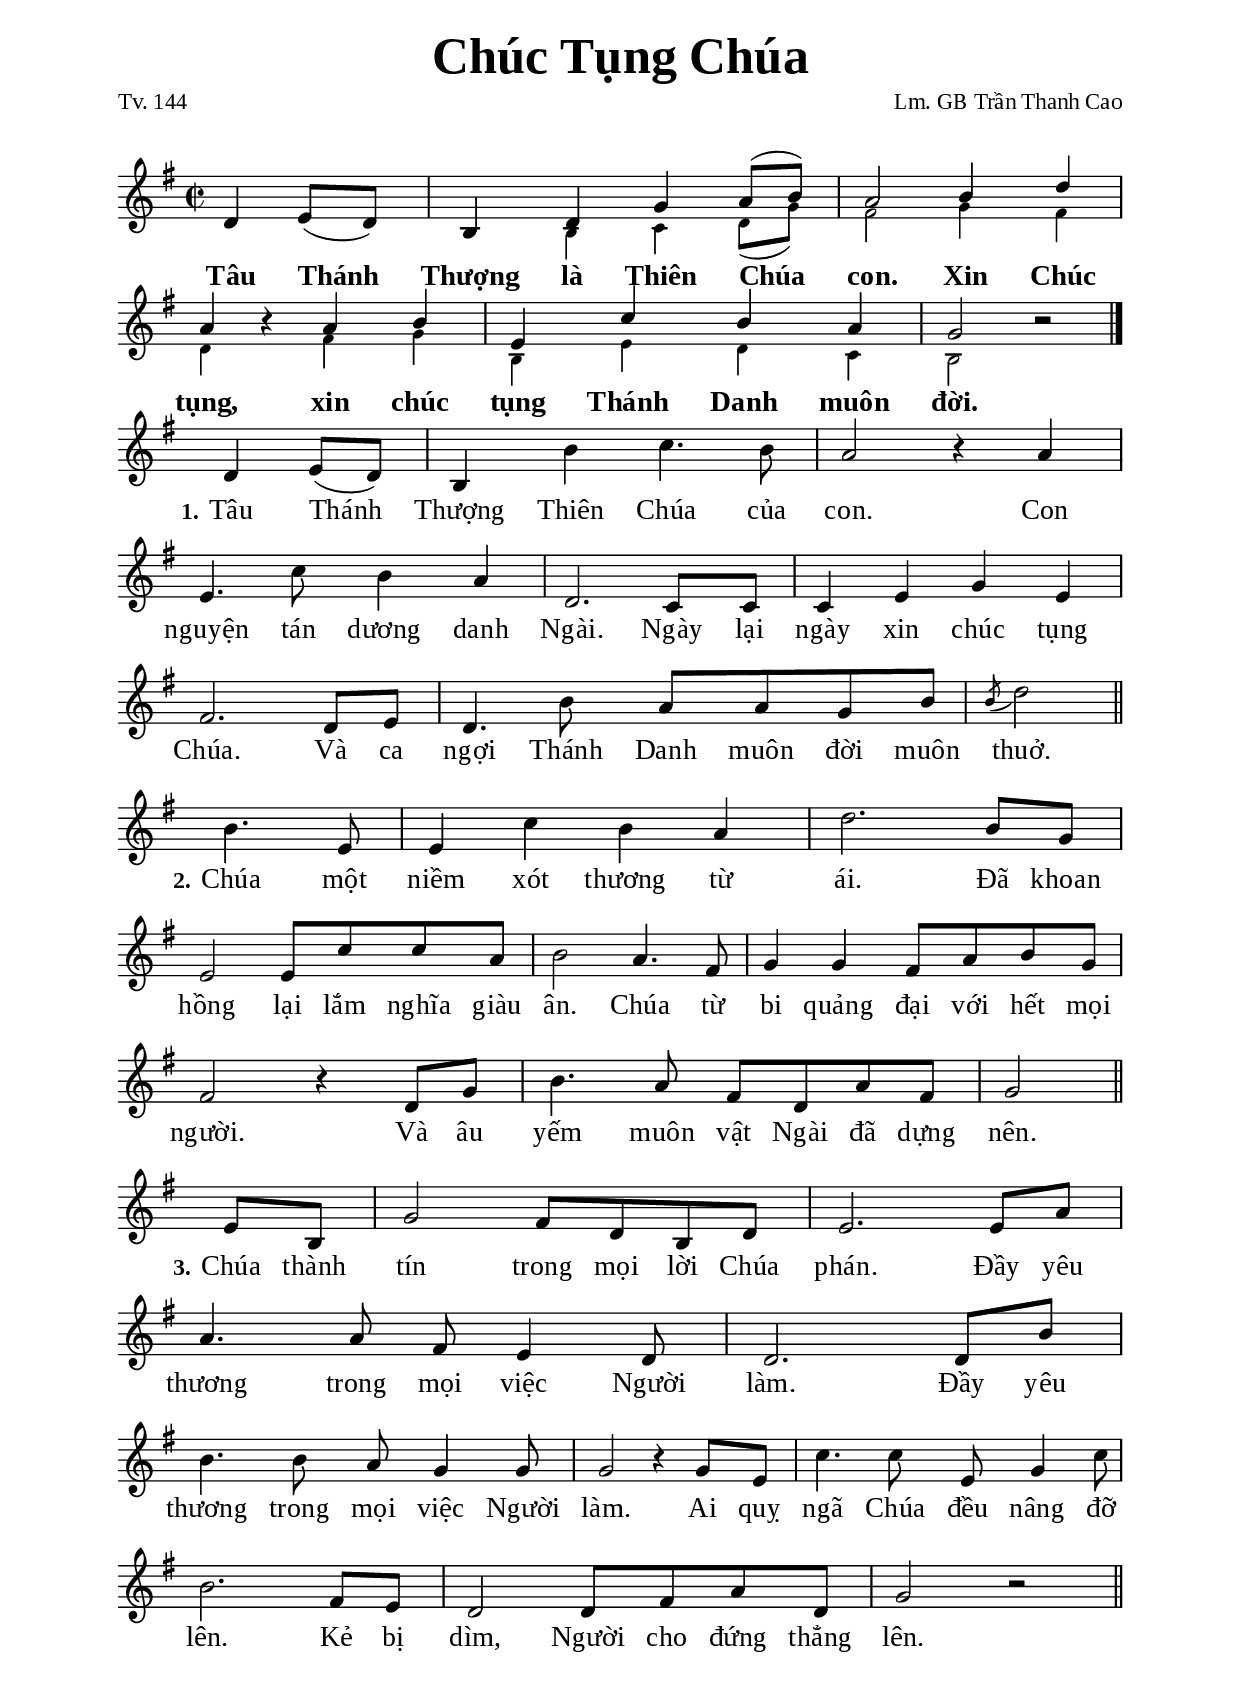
% Cài đặt chung
\version "2.22.1"
\include "english.ly"

\header {
  title = \markup { \fontsize #3 "Chúc Tụng Chúa" }
  poet = "Tv. 144"
  composer = "Lm. GB Trần Thanh Cao"
  arranger = " "
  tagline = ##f
}

\paper {
  #(set-paper-size "a4")
  top-margin = 10\mm
  bottom-margin = 10\mm
  left-margin = 20\mm
  right-margin = 20\mm
  indent = #0
  #(define fonts
    (make-pango-font-tree
      "Liberation Serif"
      "Liberation Serif"
      "Liberation Serif"
      (/ 20 20)))
  page-count = #1
  system-system-spacing = #'((basic-distance . 13))
  score-system-spacing = #'((basic-distance . 13))
}

% Nhạc điệp khúc
nhacDiepKhucSop = \relative c' {
  \partial 2 d4 e8 _(d) |
  b4 d g a8 (b) |
  a2 b4 d |
  a r a b |
  e, c' b a |
  g2 r \bar "|."
}

nhacDiepKhucBas = \relative c' {
  \override NoteHead.font-size = #-2
  \skip 2
  \skip 4 b4 c d8 (g) |
  fs2 g4 fs |
  d r fs g |
  b, e d c |
  b2 r
}

% Nhạc phiên khúc
nhacPhienKhucMot = \relative c' {
  \partial 2 d4 e8 (d) |
  b4 b' c4. b8 |
  a2 r4 a |
  e4. c'8 b4 a |
  d,2. c8 c |
  c4 e g e |
  fs2. d8 e |
  d4. b'8 a a g b |
  \acciaccatura b8 d2 \bar "||"
}

nhacPhienKhucHai = \relative c'' {
  \partial 2 b4. e,8 |
  e4 c' b a |
  d2. b8 g |
  e2 e8 c' c a |
  b2 a4. fs8 |
  g4 g fs8 a b g |
  fs2 r4 d8 g |
  b4. a8 fs d a' fs |
  g2 \bar "||"
}

nhacPhienKhucBa = \relative c' {
  \partial 4 e8 b |
  g'2 fs8 d b d |
  e2. e8 a |
  a4. a8 fs e4 d8 |
  d2. d8 b' |
  b4. b8 a g4 g8 |
  g2 r4 g8 e |
  c'4. c8 e, g4 c8 |
  b2. fs8 e |
  d2 d8 fs a d, |
  g2 r \bar "||"
}

% Lời điệp khúc
loiDiepKhuc = \lyricmode {
  \override Lyrics.LyricText.font-series = #'bold
  Tâu Thánh Thượng là Thiên Chúa con.
  Xin Chúc tụng, xin chúc tụng Thánh Danh muôn đời.
}

% Lời phiên khúc
loiPhienKhucMot = \lyricmode {
  \set stanza = #"1."
  Tâu Thánh Thượng Thiên Chúa của con.
  Con nguyện tán dương danh Ngài.
  Ngày lại ngày xin chúc tụng Chúa.
  Và ca ngợi Thánh Danh muôn đời muôn thuở.
}

loiPhienKhucHai = \lyricmode {
  \set stanza = #"2."
  Chúa một niềm xót thương từ ái.
  Đã khoan hồng lại lắm nghĩa giàu ân.
  Chúa từ bi quảng đại với hết mọi người.
  Và âu yếm muôn vật Ngài đã dựng nên.
}

loiPhienKhucBa = \lyricmode {
  \set stanza = #"3."
  Chúa thành tín trong mọi lời Chúa phán.
  Đầy yêu thương trong mọi việc Người làm.
  Đầy yêu thương trong mọi việc Người làm.
  Ai quỵ ngã Chúa đều nâng đỡ lên.
  Kẻ bị dìm, Người cho đứng thẳng lên.
}


% Dàn trang
\score {
  \new ChoirStaff <<
    \new Staff = diepKhuc \with {
        \consists "Merge_rests_engraver"
        %\magnifyStaff #(magstep +1)
      }
      <<
      \new Voice = beSop {
        \voiceOne \key g \major \time 2/2 \nhacDiepKhucSop
      }
      \new Voice = beBas {
        \voiceTwo \key g \major \time 2/2 \nhacDiepKhucBas
      }
    >>
    \new Lyrics \lyricsto beSop \loiDiepKhuc
  >>
  \layout {
    \override Lyrics.LyricText.font-series = #'bold
    \override Lyrics.LyricText.font-size = #+2
    \override Lyrics.LyricSpace.minimum-distance = #4
    \override Score.BarNumber.break-visibility = ##(#f #f #f)
    \override Score.SpacingSpanner.uniform-stretching = ##t
  }
}

\score {
  \new ChoirStaff <<
    \new Staff = phienKhuc \with {
        %\magnifyStaff #(magstep +1)
      }
      <<
      \new Voice = beSop {
        \key g \major \time 2/2 \nhacPhienKhucMot
      }
    >>
    \new Lyrics \lyricsto beSop \loiPhienKhucMot
  >>
  \layout {
    \override Staff.TimeSignature.transparent = ##t
    \override Lyrics.LyricText.font-size = #+2
    \override Lyrics.LyricSpace.minimum-distance = #3
    \override Score.BarNumber.break-visibility = ##(#f #f #f)
    \override Score.SpacingSpanner.uniform-stretching = ##t
  }
}

\score {
  \new ChoirStaff <<
    \new Staff = phienKhuc \with {
        %\magnifyStaff #(magstep +1)
      }
      <<
      \new Voice = beSop {
        \key g \major \time 2/2 \nhacPhienKhucHai
      }
    >>
    \new Lyrics \lyricsto beSop \loiPhienKhucHai
  >>
  \layout {
    \override Staff.TimeSignature.transparent = ##t
    \override Lyrics.LyricText.font-size = #+2
    \override Lyrics.LyricSpace.minimum-distance = #2
    \override Score.BarNumber.break-visibility = ##(#f #f #f)
    \override Score.SpacingSpanner.uniform-stretching = ##t
  }
}

\score {
  \new ChoirStaff <<
    \new Staff = phienKhuc \with {
        %\magnifyStaff #(magstep +1)
      }
      <<
      \new Voice = beSop {
        \key g \major \time 2/2 \nhacPhienKhucBa
      }
    >>
    \new Lyrics \lyricsto beSop \loiPhienKhucBa
  >>
  \layout {
    \override Staff.TimeSignature.transparent = ##t
    \override Lyrics.LyricText.font-size = #+2
    \override Lyrics.LyricSpace.minimum-distance = #2
    \override Score.BarNumber.break-visibility = ##(#f #f #f)
    \override Score.SpacingSpanner.uniform-stretching = ##t
  }
}
